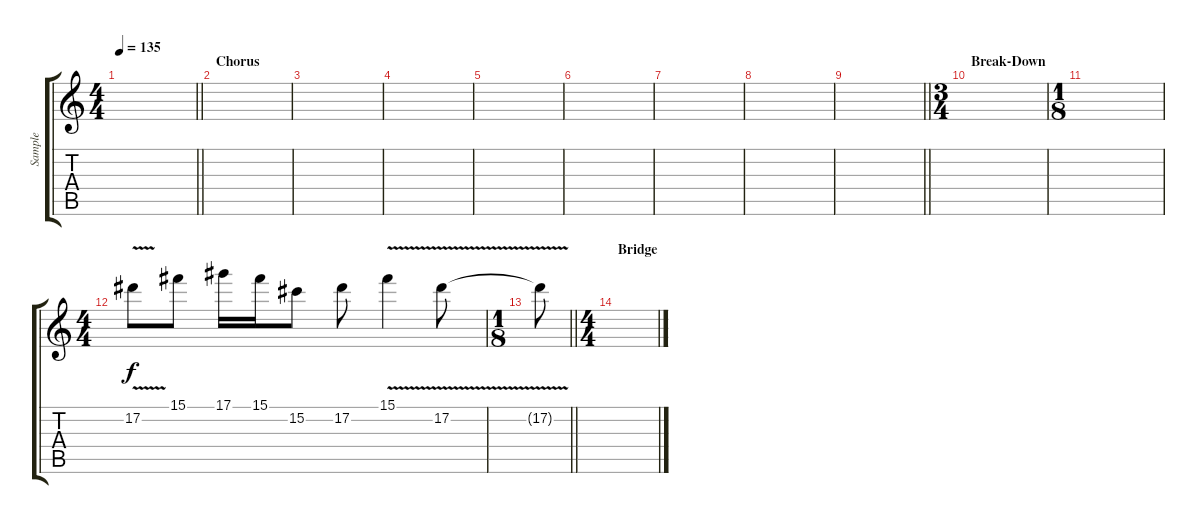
\track ("Sample" "Sample") {instrument acousticguitarnylon}
\staff {score tabs}
\tuning (Eb4 Bb3 Gb3 Db3 Ab2 Eb2) {hide}
\ts (4 4)
\tempo 135
\clef g2
\barLineRight lightlight
\ks c
|
\section ("" "Chorus")
|
|
|
|
|
|
|
\barLineRight lightlight
|
\ts (3 4)
\section ("" "Break-Down")
|
\ts (1 8)
|
\ts (4 4)
17.2{v}.8{dy f} 15.1.8 17.1.16 15.1.16 15.2.8 17.2.8 15.1{v}.4 17.2{v}.8 |
\ts (1 8)
\barLineRight lightlight
17.2{t}.8 |
\ts (4 4)
\section ("" "Bridge")
